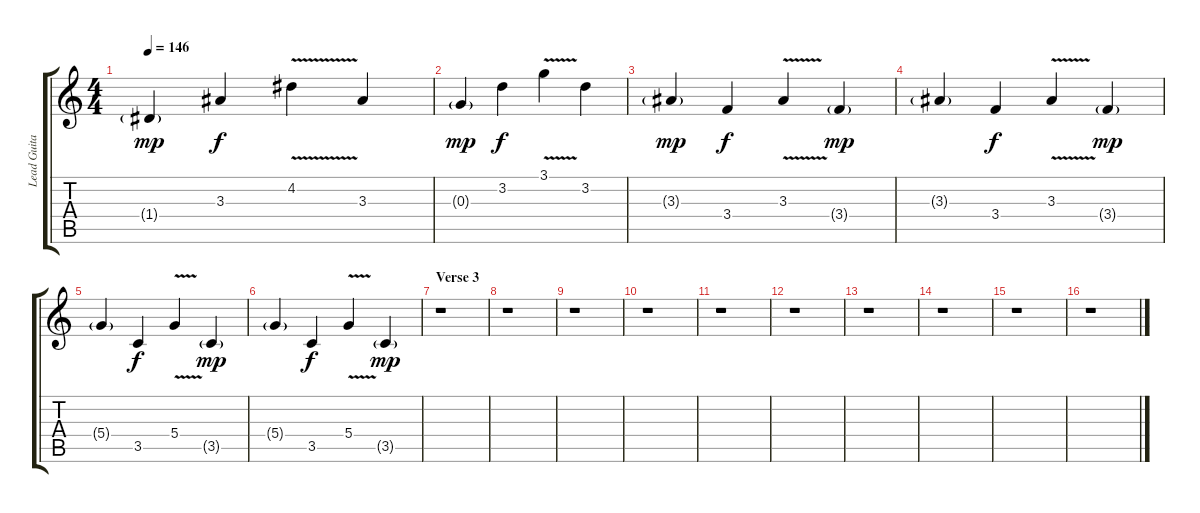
\track ("Lead Guitar" "Lead Guita") {instrument electricguitarjazz}
\staff {score tabs}
\tuning (E4 B3 G3 D3 A2 E2) {hide}
\ts (4 4)
\tempo 146
\clef g2
\ks c
1.4{g}.4{dy mp} 3.3.4{dy f} 4.2{v}.4 3.3.4 |
0.3{g}.4{dy mp} 3.2.4{dy f} 3.1{v}.4 3.2.4 |
3.3{g}.4{dy mp} 3.4.4{dy f} 3.3{v}.4 3.4{g}.4{dy mp} |
3.3{g}.4 3.4.4{dy f} 3.3{v}.4 3.4{g}.4{dy mp} |
5.4{g}.4 3.5.4{dy f} 5.4{v}.4 3.5{g}.4{dy mp} |
5.4{g}.4 3.5.4{dy f} 5.4{v}.4 3.5{g}.4{dy mp} |
\section ("" "Verse 3")
r.1 |
r.1 |
r.1 |
r.1 |
r.1 |
r.1 |
r.1 |
r.1 |
r.1 |
r.1
